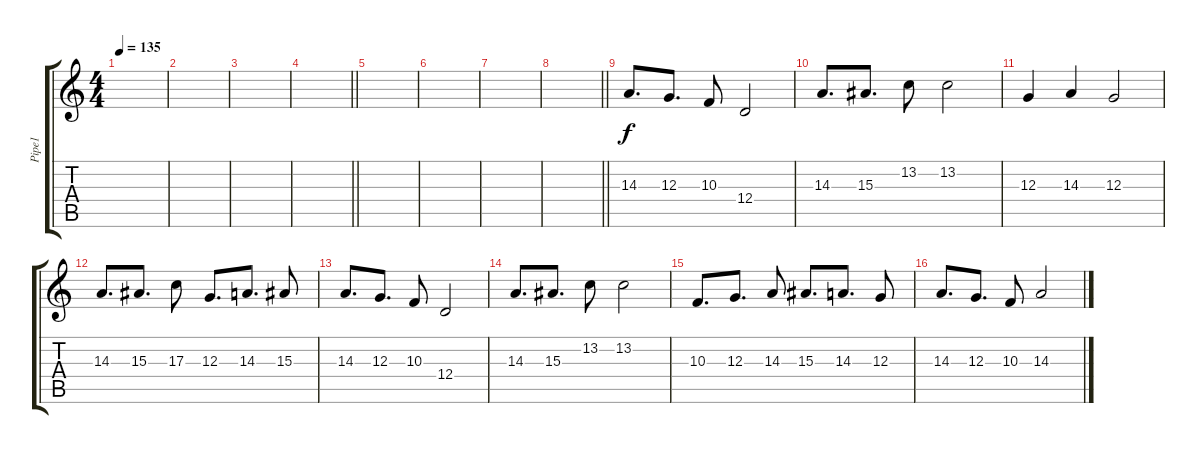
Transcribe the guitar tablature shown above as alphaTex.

\track ("Pipe1" "Pipe1") {instrument altosax}
\staff {score tabs}
\tuning (E4 B3 G3 D3 A2 E2) {hide}
\ts (4 4)
\tempo 135
\clef g2
\ks c
|
|
|
\barLineRight lightlight
|
|
|
|
\barLineRight lightlight
|
14.3.8{d} 12.3.8{d} 10.3.8 12.4.2 |
14.3.8{d} 15.3.8{d} 13.2.8 13.2.2 |
12.3.4 14.3.4 12.3.2 |
14.3.8{d} 15.3.8{d} 17.3.8 12.3.8{d} 14.3.8{d} 15.3.8 |
14.3.8{d} 12.3.8{d} 10.3.8 12.4.2 |
14.3.8{d} 15.3.8{d} 13.2.8 13.2.2 |
10.3.8{d} 12.3.8{d} 14.3.8 15.3.8{d} 14.3.8{d} 12.3.8 |
14.3.8{d} 12.3.8{d} 10.3.8 14.3.2
